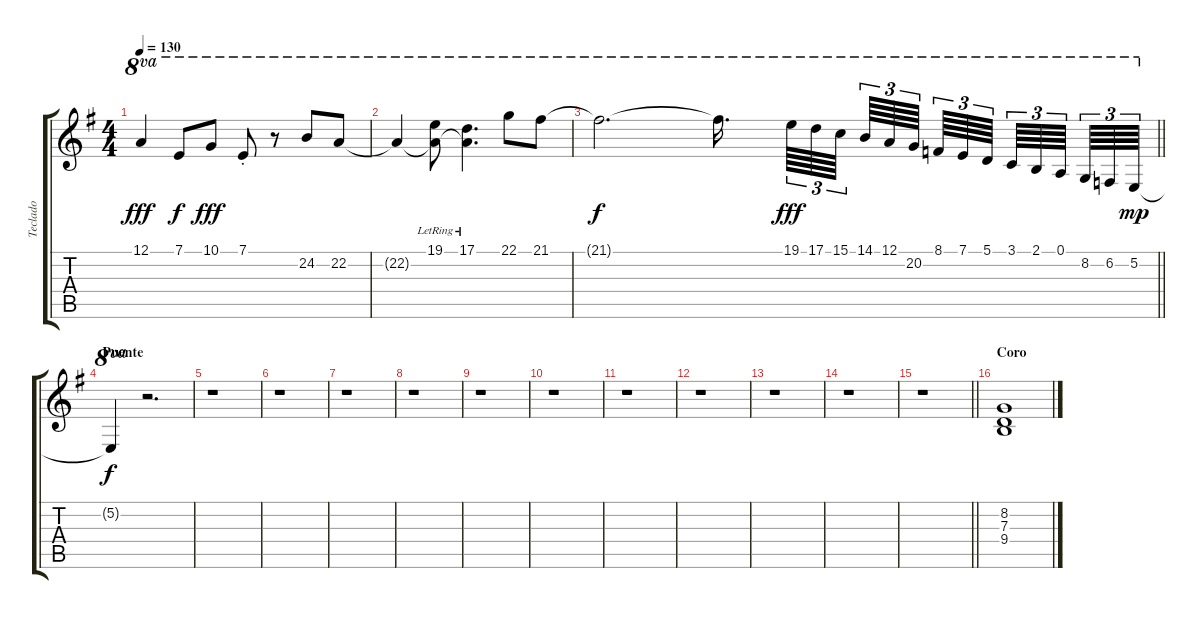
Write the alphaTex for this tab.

\track ("Teclado" "Teclado") {instrument rockorgan}
\staff {score tabs}
\tuning (A4 B3 G3 D3 A2 E2) {hide}
\ts (4 4)
\tempo 130
\clef g2
\ks g
12.1.4{ot 8va dy fff} 7.1.8{ot 8va dy f} 10.1.8{ot 8va dy fff} 7.1{st}.8{ot 8va} r.8{ot 8va} 24.2.8{ot 8va} 22.2.8{ot 8va} |
22.2{t}.4{ot 8va} (19.1{lr} 22.2{t}).8{ot 8va} (17.1{lr} 22.2{t}).4{d ot 8va} 22.1.8{ot 8va} 21.1.8{ot 8va} |
\barLineRight lightlight
21.1{t}.2{d ot 8va dy f} 21.1{t}.16{d ot 8va beam splitsecondary} 19.1.64{tu (3 2) ot 8va dy fff} 17.1.64{tu (3 2) ot 8va} 15.1.64{tu (3 2) ot 8va beam splitsecondary} 14.1.64{tu (3 2) ot 8va} 12.1.64{tu (3 2) ot 8va} 20.2.64{tu (3 2) ot 8va beam splitsecondary} 8.1.64{tu (3 2) ot 8va} 7.1.64{tu (3 2) ot 8va} 5.1.64{tu (3 2) ot 8va beam splitsecondary} 3.1.64{tu (3 2) ot 8va} 2.1.64{tu (3 2) ot 8va} 0.1.64{tu (3 2) ot 8va beam splitsecondary} 8.2.64{tu (3 2) ot 8va} 6.2.64{tu (3 2) ot 8va} 5.2.64{tu (3 2) ot 8va dy mp} |
\section ("" "Puente")
5.2{t}.4{ot 8va dy f} r.2{d} |
r.1 |
r.1 |
r.1 |
r.1 |
r.1 |
r.1 |
r.1 |
r.1 |
r.1 |
r.1 |
\barLineRight lightlight
r.1 |
\section ("" "Coro")
(8.2 7.3 9.4).1{volume 9}
